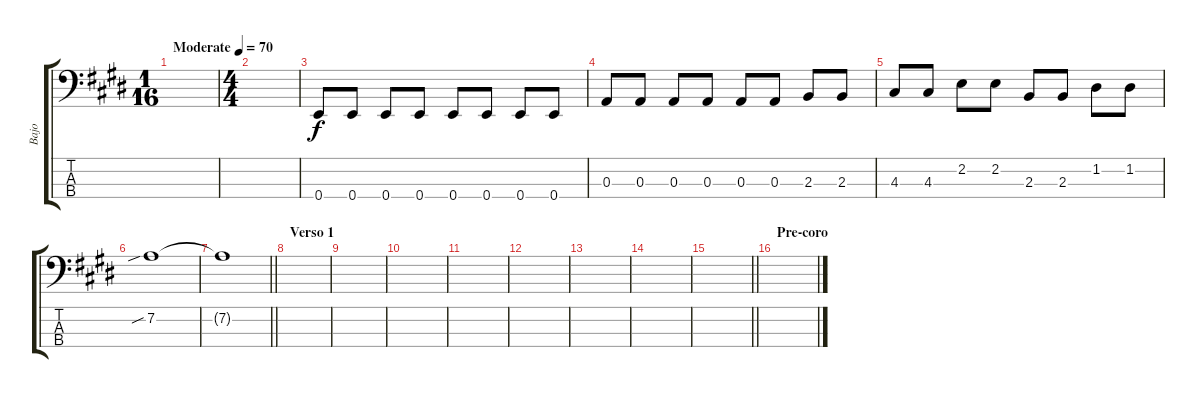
\track ("Bajo" "Bajo") {instrument electricbassfinger}
\staff {score tabs}
\tuning (G2 D2 A1 E1) {hide}
\ts (1 16)
\tempo (70 "Moderate")
\clef f4
\ks e
|
\ts (4 4)
|
0.4.8 0.4.8 0.4.8 0.4.8 0.4.8 0.4.8 0.4.8 0.4.8 |
0.3.8 0.3.8 0.3.8 0.3.8 0.3.8 0.3.8 2.3.8 2.3.8 |
4.3.8 4.3.8 2.2.8 2.2.8 2.3.8 2.3.8 1.2.8 1.2.8 |
7.2{sib}.1 |
\barLineRight lightlight
7.2{t}.1 |
\section ("" "Verso 1")
|
|
|
|
|
|
|
\barLineRight lightlight
|
\section ("" "Pre-coro")
